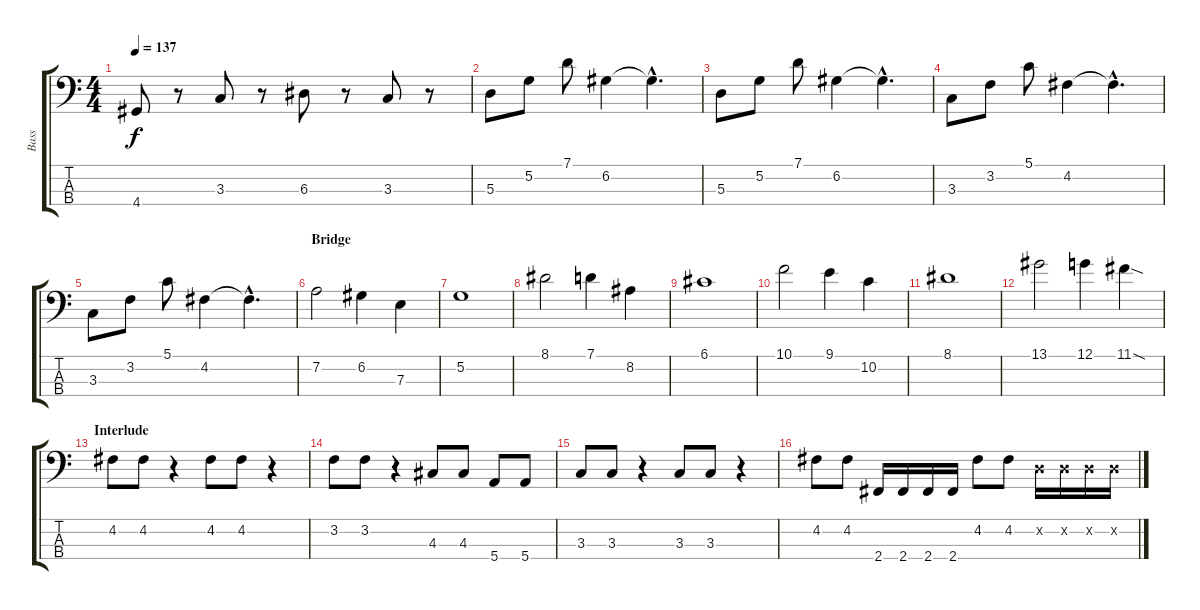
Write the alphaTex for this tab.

\track ("Bass" "Bass") {instrument electricbassfinger}
\staff {score tabs}
\tuning (G2 D2 A1 E1) {hide}
\ts (4 4)
\tempo 137
\clef f4
\ks c
4.4.8{dy f} r.8 3.3.8 r.8 6.3.8 r.8 3.3.8 r.8 |
5.3.8 5.2.8 7.1.8 6.2.4 6.2{hac t}.4{d} |
5.3.8 5.2.8 7.1.8 6.2.4 6.2{hac t}.4{d} |
3.3.8 3.2.8 5.1.8 4.2.4 4.2{hac t}.4{d} |
3.3.8 3.2.8 5.1.8 4.2.4 4.2{hac t}.4{d} |
\section ("" "Bridge")
7.2.2 6.2.4 7.3.4 |
5.2.1 |
8.1.2 7.1.4 8.2.4 |
6.1.1 |
10.1.2 9.1.4 10.2.4 |
8.1.1 |
13.1.2 12.1.4 11.1{sod}.4 |
\section ("" "Interlude")
4.2.8 4.2.8 r.4 4.2.8 4.2.8 r.4 |
3.2.8 3.2.8 r.4 4.3.8 4.3.8 5.4.8 5.4.8 |
3.3.8 3.3.8 r.4 3.3.8 3.3.8 r.4 |
4.2.8 4.2.8 2.4.16 2.4.16 2.4.16 2.4.16 4.2.8 4.2.8 0.2{x}.16 0.2{x}.16 0.2{x}.16 0.2{x}.16
